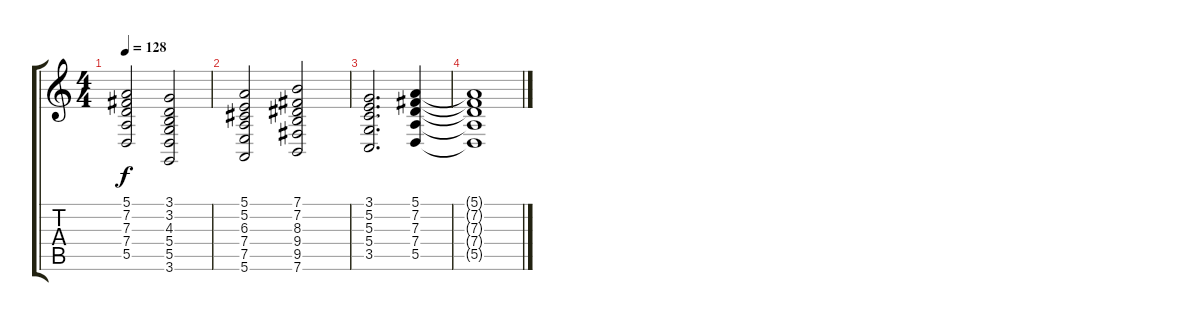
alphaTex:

\track "" {instrument acousticgrandpiano}
\staff {score tabs}
\tuning (E4 B3 G3 D3 A2 E2) {hide}
\ts (4 4)
\tempo 128
\clef g2
\ks c
(5.1 7.2 7.3 7.4 5.5).2{dy f} (3.1 3.2 4.3 5.4 5.5 3.6).2 |
(5.1 5.2 6.3 7.4 7.5 5.6).2 (7.1 7.2 8.3 9.4 9.5 7.6).2 |
(3.1 5.2 5.3 5.4 3.5).2{d} (5.1 7.2 7.3 7.4 5.5).4 |
(5.1{t} 7.2{t} 7.3{t} 7.4{t} 5.5{t}).1
